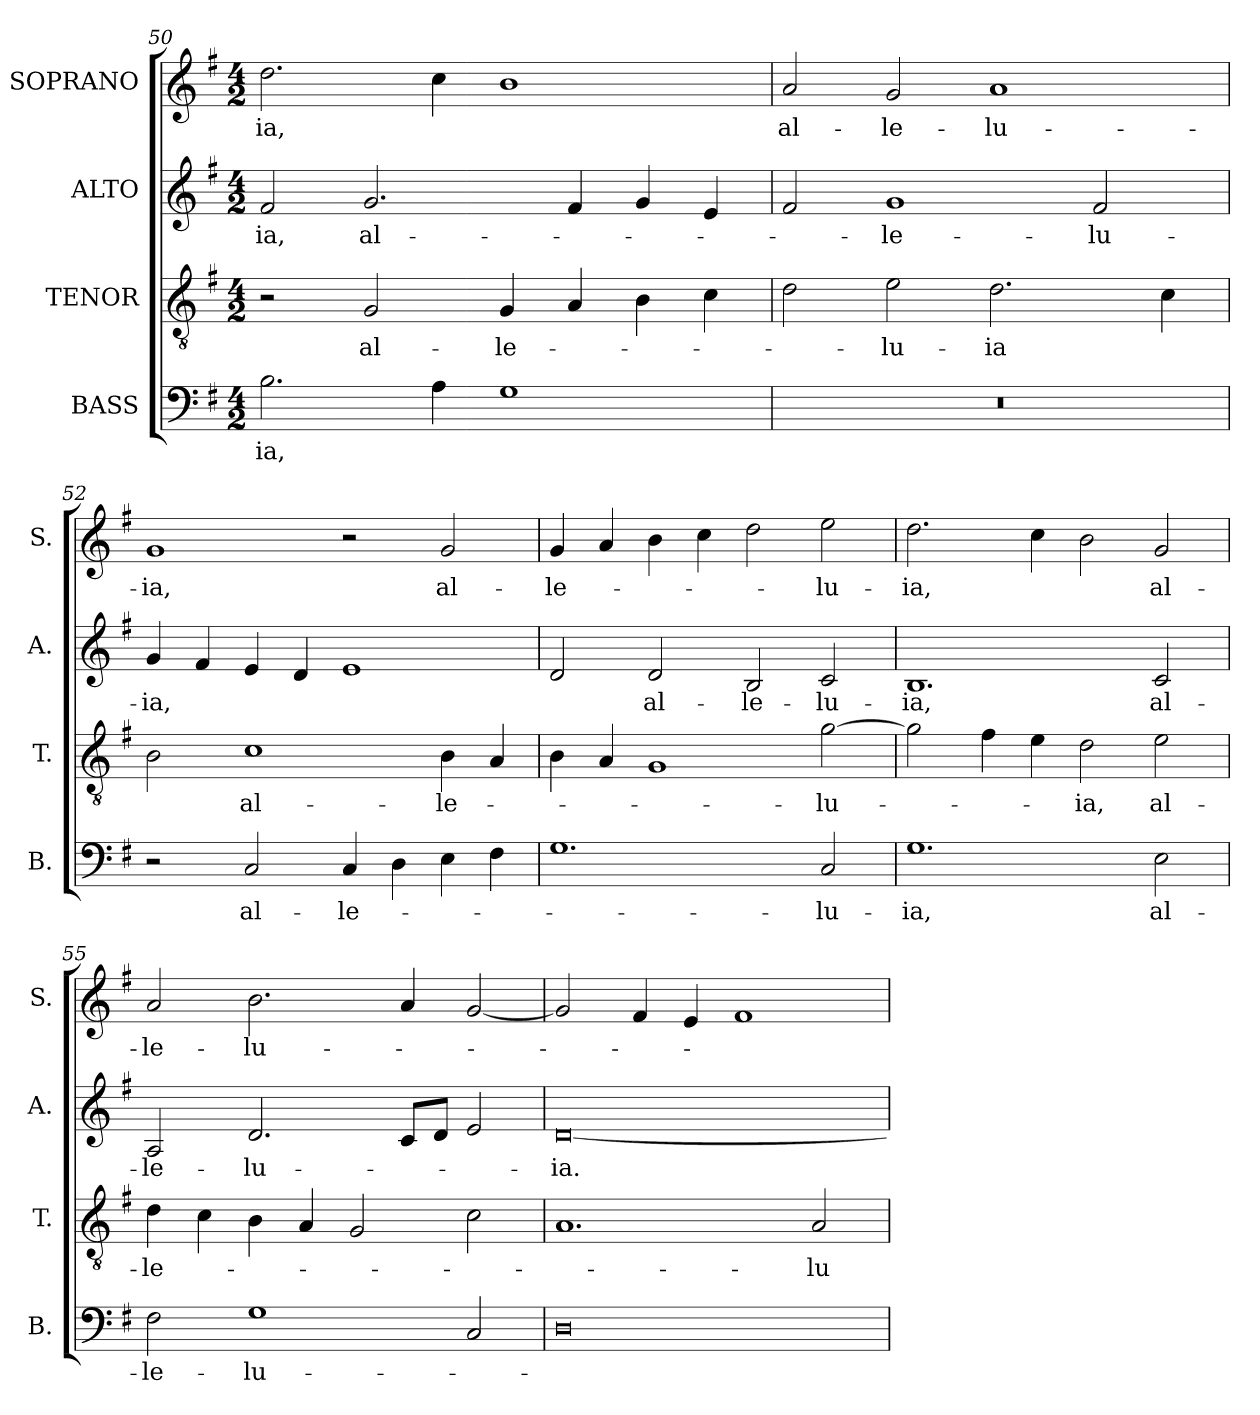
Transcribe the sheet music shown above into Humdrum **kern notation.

**kern	**text	**kern	**text	**kern	**text	**kern	**text
*part4	*part4	*part3	*part3	*part2	*part2	*part1	*part1
*staff4	*staff4	*staff3	*staff3	*staff2	*staff2	*staff1	*staff1
*I"BASS	*	*I"TENOR	*	*I"ALTO	*	*I"SOPRANO	*
*I'B.	*	*I'T.	*	*I'A.	*	*I'S.	*
*clefF4	*	*clefGv2	*	*clefG2	*	*clefG2	*
*	*	*ITrd7c12	*	*	*	*	*
*k[f#]	*	*k[f#]	*	*k[f#]	*	*k[f#]	*
*G:	*	*G:	*	*G:	*	*G:	*
*M4/2	*	*M4/2	*	*M4/2	*	*M4/2	*
=50	=50	=50	=50	=50	=50	=50	=50
!	!LO:LY:b:color=#000000	!	!	!	!	!	!
!	!	!	!	!	!LO:LY:b:color=#000000	!	!
!	!	!	!	!	!	!	!LO:LY:b:color=#000000
2.Bi\	-ia,	2r	.	2f#i/	-ia,	2.ddi\	-ia,
!	!	!	!LO:LY:b:color=#000000	!	!	!	!
!	!	!	!	!	!LO:LY:b:color=#000000	!	!
.	.	2GGi/	al-	2.gi/	al-	.	.
4Ai\	.	.	.	.	.	4cci\	.
!	!	!	!LO:LY:b:color=#000000	!	!	!	!
1Gi	.	4GGi/	-le-	.	.	1bi	.
.	.	4AAi/	.	4f#i/	.	.	.
.	.	4BBi\	.	4gi/	.	.	.
.	.	4Ci\	.	4ei/	.	.	.
=51	=51	=51	=51	=51	=51	=51	=51
!LO:N:vis=1	!	!	!	!	!	!	!
!	!	!	!	!	!	!	!LO:LY:b:color=#000000
0r	.	2Di\	.	2f#i/	.	2ai/	al-
!	!	!	!LO:LY:b:color=#000000	!	!	!	!
!	!	!	!	!	!LO:LY:b:color=#000000	!	!
!	!	!	!	!	!	!	!LO:LY:b:color=#000000
.	.	2Ei\	-lu-	1gi	-le-	2gi/	-le-
!	!	!	!LO:LY:b:color=#000000	!	!	!	!
!	!	!	!	!	!	!	!LO:LY:b:color=#000000
.	.	2.Di\	-ia	.	.	1ai	-lu-
!	!	!	!	!	!LO:LY:b:color=#000000	!	!
.	.	.	.	2f#i/	-lu-	.	.
.	.	4Ci\	.	.	.	.	.
!!LO:LB:g=z
=52	=52	=52	=52	=52	=52	=52	=52
!	!	!	!	!	!LO:LY:b:color=#000000	!	!
!	!	!	!	!	!	!	!LO:LY:b:color=#000000
2r	.	2BBi\	.	4gi/	-ia,	1gi	-ia,
.	.	.	.	4f#i/	.	.	.
!	!LO:LY:b:color=#000000	!	!	!	!	!	!
!	!	!	!LO:LY:b:color=#000000	!	!	!	!
2Ci/	al-	1Ci	al-	4ei/	.	.	.
.	.	.	.	4di/	.	.	.
!	!LO:LY:b:color=#000000	!	!	!	!	!	!
4Ci/	-le-	.	.	1ei	.	2r	.
4Di\	.	.	.	.	.	.	.
!	!	!	!LO:LY:b:color=#000000	!	!	!	!
!	!	!	!	!	!	!	!LO:LY:b:color=#000000
4Ei\	.	4BBi\	-le-	.	.	2gi/	al-
4F#i\	.	4AAi/	.	.	.	.	.
=53	=53	=53	=53	=53	=53	=53	=53
!	!	!	!	!	!	!	!LO:LY:b:color=#000000
1.Gi	.	4BBi\	.	2di/	.	4gi/	-le-
.	.	4AAi/	.	.	.	4ai/	.
!	!	!	!	!	!LO:LY:b:color=#000000	!	!
.	.	1GGi	.	2di/	al-	4bi\	.
.	.	.	.	.	.	4cci\	.
!	!	!	!	!	!LO:LY:b:color=#000000	!	!
.	.	.	.	2Bi/	-le-	2ddi\	.
!	!LO:LY:b:color=#000000	!	!	!	!	!	!
!	!	!	!LO:LY:b:color=#000000	!	!	!	!
!	!	!	!	!	!LO:LY:b:color=#000000	!	!
!	!	!	!	!	!	!	!LO:LY:b:color=#000000
2Ci/	-lu-	[2Gi\	-lu-	2ci/	-lu-	2eei\	-lu-
=54	=54	=54	=54	=54	=54	=54	=54
!	!LO:LY:b:color=#000000	!	!	!	!	!	!
!	!	!	!	!	!LO:LY:b:color=#000000	!	!
!	!	!	!	!	!	!	!LO:LY:b:color=#000000
1.Gi	-ia,	2Gi\]	.	1.Bi	-ia,	2.ddi\	-ia,
.	.	4F#i\	.	.	.	.	.
.	.	4Ei\	.	.	.	4cci\	.
!	!	!	!LO:LY:b:color=#000000	!	!	!	!
.	.	2Di\	-ia,	.	.	2bi\	.
!	!LO:LY:b:color=#000000	!	!	!	!	!	!
!	!	!	!LO:LY:b:color=#000000	!	!	!	!
!	!	!	!	!	!LO:LY:b:color=#000000	!	!
!	!	!	!	!	!	!	!LO:LY:b:color=#000000
2Ei\	al-	2Ei\	al-	2ci/	al-	2gi/	al-
=55	=55	=55	=55	=55	=55	=55	=55
!	!LO:LY:b:color=#000000	!	!	!	!	!	!
!	!	!	!LO:LY:b:color=#000000	!	!	!	!
!	!	!	!	!	!LO:LY:b:color=#000000	!	!
!	!	!	!	!	!	!	!LO:LY:b:color=#000000
2F#i\	-le-	4Di\	-le-	2Ai/	-le-	2ai/	-le-
.	.	4Ci\	.	.	.	.	.
!	!LO:LY:b:color=#000000	!	!	!	!	!	!
!	!	!	!	!	!LO:LY:b:color=#000000	!	!
!	!	!	!	!	!	!	!LO:LY:b:color=#000000
1Gi	-lu-	4BBi\	.	2.di/	-lu-	2.bi\	-lu-
.	.	4AAi/	.	.	.	.	.
.	.	2GGi/	.	.	.	.	.
.	.	.	.	8ci/L	.	4ai/	.
.	.	.	.	8di/J	.	.	.
2Ci/	.	2Ci\	.	2ei/	.	[2gi/	.
=56	=56	=56	=56	=56	=56	=56	=56
!	!	!	!	!	!LO:LY:b:color=#000000	!	!
0Di	.	1.AAi	.	[0di	-ia.	2gi/]	.
.	.	.	.	.	.	4f#i/	.
.	.	.	.	.	.	4ei/	.
.	.	.	.	.	.	1f#i	.
!	!	!	!LO:LY:b:color=#000000	!	!	!	!
.	.	2AAi/	-lu-	.	.	.	.
=	=	=	=	=	=	=	=
*-	*-	*-	*-	*-	*-	*-	*-
